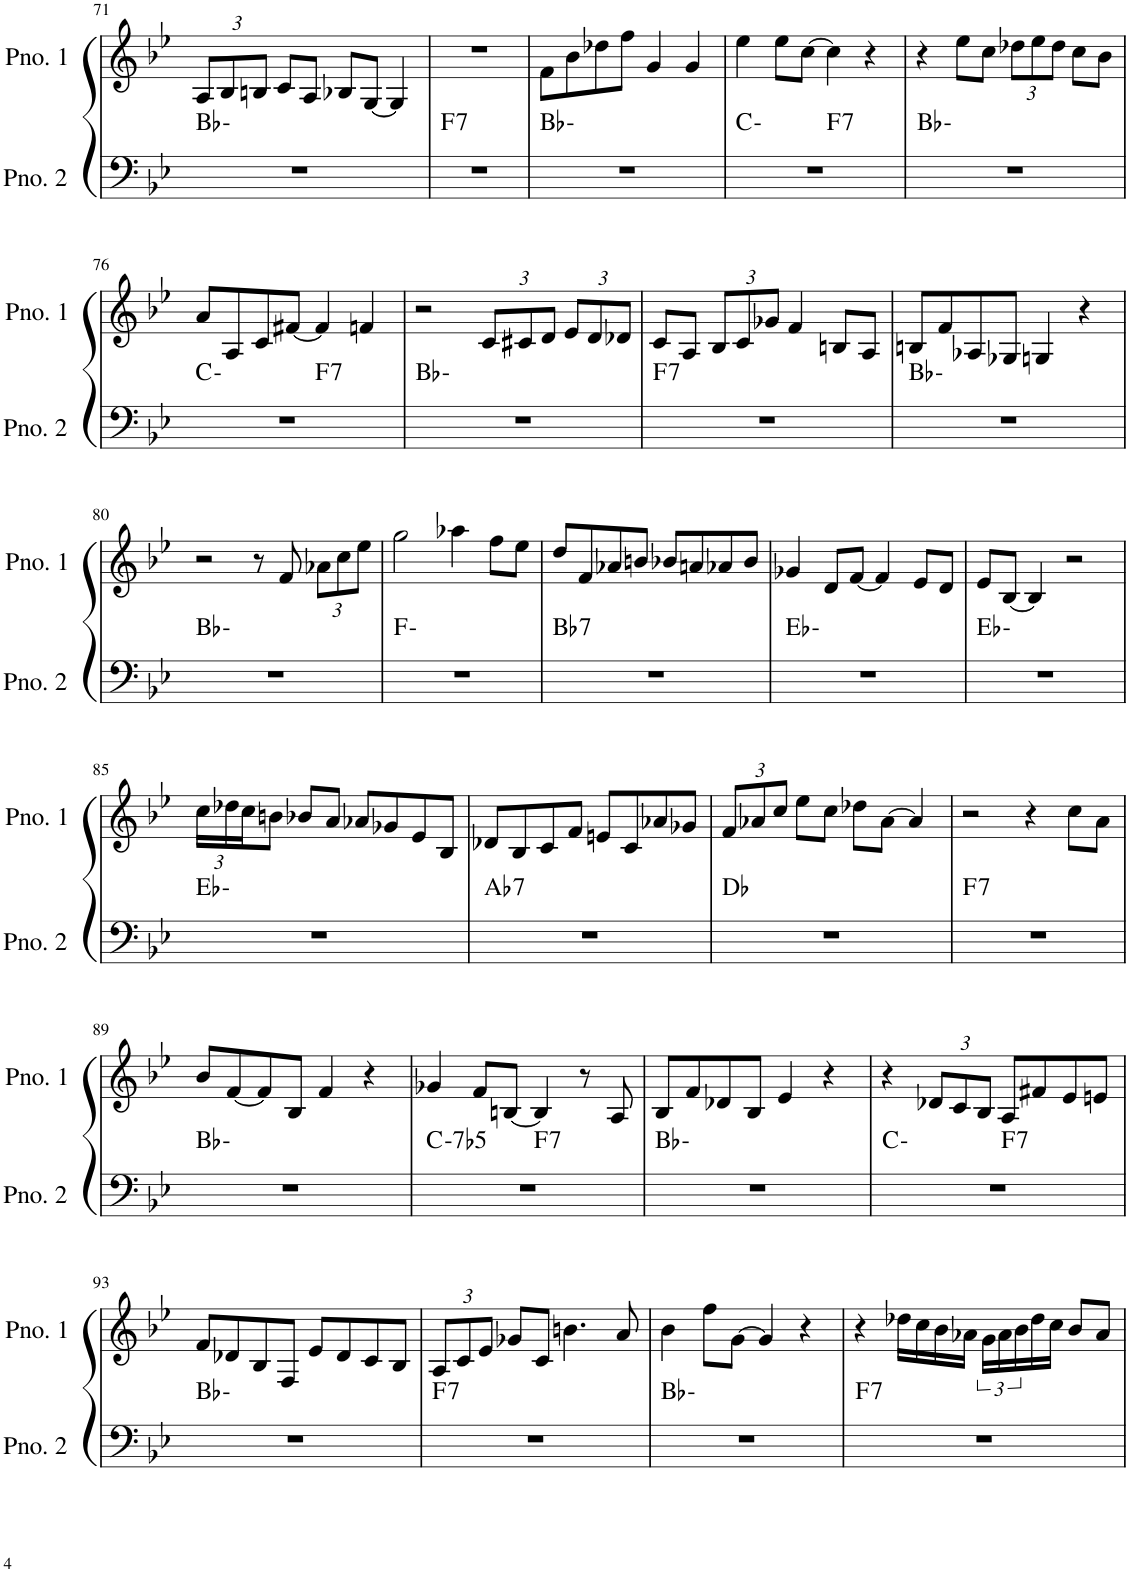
**kern	**harte	**kern
*part2	*part2	*part1
*staff2	*	*staff1
*I"ピアノ 2	*	*I"ピアノ 1
!!LO:PB:g=z
*clefF4	*	*clefG2
*k[b-e-]	*	*k[b-e-]
*M4/4	*	*M4/4
*	*	*Xbrackettup
=71	=71	=71
1r	Bb:min	12A/L
.	.	12B-/
.	.	12Bn/J
.	.	8c/L
.	.	8A/J
.	.	8B-X/L
.	.	[8G/J
.	.	4G/]
=72	=72	=72
!	!LO:H:kt=7	!
1r	F:7	1r
=73	=73	=73
1r	Bb:min	8f\L
.	.	8b-\
.	.	8dd-X\
.	.	8ff\J
.	.	4g/
.	.	4g/
=74	=74	=74
*^	*	*
1r	2ryy	C:min	4ee-\
.	.	.	8ee-\L
.	.	.	[8cc\J
!	!	!LO:H:kt=7	!
.	2ryy	F:7	4cc\]
.	.	.	4r
*v	*v	*	*
=75	=75	=75
1r	Bb:min	4r
.	.	8ee-\L
.	.	8cc\J
.	.	12dd-X\L
.	.	12ee-\
.	.	12dd-\J
.	.	8cc\L
.	.	8b-\J
!!LO:LB:g=z
=76	=76	=76
*^	*	*
1r	2ryy	C:min	8a/L
.	.	.	8A/
.	.	.	8c/
.	.	.	[8f#X/J
!	!	!LO:H:kt=7	!
.	2ryy	F:7	4f#/]
.	.	.	4fn/
*v	*v	*	*
=77	=77	=77
1r	Bb:min	2r
.	.	12c/L
.	.	12c#X/
.	.	12d/J
.	.	12e-/L
.	.	12d/
.	.	12d-X/J
=78	=78	=78
!	!LO:H:kt=7	!
1r	F:7	8c/L
.	.	8A/J
.	.	12B-/L
.	.	12c/
.	.	12g-X/J
.	.	4f/
.	.	8Bn/L
.	.	8A/J
=79	=79	=79
1r	Bb:min	8Bn/L
.	.	8f/
.	.	8A-X/
.	.	8G-X/J
.	.	4Gn/
.	.	4r
!!LO:LB:g=z
=80	=80	=80
1r	Bb:min	2r
.	.	8r
.	.	8f/
.	.	12a-X\L
.	.	12cc\
.	.	12ee-\J
=81	=81	=81
1r	F:min	2gg\
.	.	4aa-X\
.	.	8ff\L
.	.	8ee-\J
=82	=82	=82
!	!LO:H:kt=7	!
1r	Bb:7	8dd/L
.	.	8f/
.	.	8a-X/
.	.	8bn/J
.	.	8b-X/L
.	.	8an/
.	.	8a-X/
.	.	8b-/J
=83	=83	=83
1r	Eb:min	4g-X/
.	.	8d/L
.	.	[8f/J
.	.	4f/]
.	.	8e-/L
.	.	8d/J
=84	=84	=84
1r	Eb:min	8e-/L
.	.	[8B-/J
.	.	4B-/]
.	.	2r
!!LO:LB:g=z
=85	=85	=85
1r	Eb:min	24cc\LL
.	.	24dd-X\
.	.	24cc\J
.	.	8bn\J
.	.	8b-X/L
.	.	8a/J
.	.	8a-X/L
.	.	8g-X/
.	.	8e-/
.	.	8B-/J
=86	=86	=86
!	!LO:H:kt=7	!
1r	Ab:7	8d-X/L
.	.	8B-/
.	.	8c/
.	.	8f/J
.	.	8en/L
.	.	8c/
.	.	8a-X/
.	.	8g-X/J
=87	=87	=87
1r	Db:maj	12f/L
.	.	12a-X/
.	.	12cc/J
.	.	8ee-\L
.	.	8cc\J
.	.	8dd-X\L
.	.	[8a-\J
.	.	4a-/]
=88	=88	=88
!	!LO:H:kt=7	!
1r	F:7	2r
.	.	4r
.	.	8cc\L
.	.	8a\J
!!LO:LB:g=z
=89	=89	=89
1r	Bb:min	8b-/L
.	.	[8f/
.	.	8f/]
.	.	8B-/J
.	.	4f/
.	.	4r
=90	=90	=90
!	!LO:H:kt=-7b5	!
*^	*	*
1r	2ryy	C:hdim7	4g-X/
.	.	.	8f/L
.	.	.	[8Bn/J
!	!	!LO:H:kt=7	!
.	2ryy	F:7	4B/]
.	.	.	8r
.	.	.	8A/
*v	*v	*	*
=91	=91	=91
1r	Bb:min	8B-/L
.	.	8f/
.	.	8d-X/
.	.	8B-/J
.	.	4e-/
.	.	4r
=92	=92	=92
*^	*	*
1r	2ryy	C:min	4r
.	.	.	12d-X/L
.	.	.	12c/
.	.	.	12B-/J
!	!	!LO:H:kt=7	!
.	2ryy	F:7	8A/L
.	.	.	8f#X/
.	.	.	8e-/
.	.	.	8en/J
*v	*v	*	*
!!LO:LB:g=z
=93	=93	=93
1r	Bb:min	8f/L
.	.	8d-X/
.	.	8B-/
.	.	8F/J
.	.	8e-/L
.	.	8d-/
.	.	8c/
.	.	8B-/J
=94	=94	=94
!	!LO:H:kt=7	!
1r	F:7	12A/L
.	.	12c/
.	.	12e-/J
.	.	8g-X/L
.	.	8c/J
.	.	4.bn\
.	.	8a/
=95	=95	=95
1r	Bb:min	4b-\
.	.	8ff\L
.	.	[8g\J
.	.	4g/]
.	.	4r
=96	=96	=96
!	!LO:H:kt=7	!
1r	F:7	4r
.	.	16dd-X\LL
.	.	16cc\
.	.	16b-\
.	.	16a-X\JJ
*	*	*brackettup
.	.	24g\LL
.	.	24a-\
.	.	24b-\
.	.	16dd-\
.	.	16cc\JJ
.	.	8b-/L
.	.	8a-/J
=	=	=
*-	*-	*-
